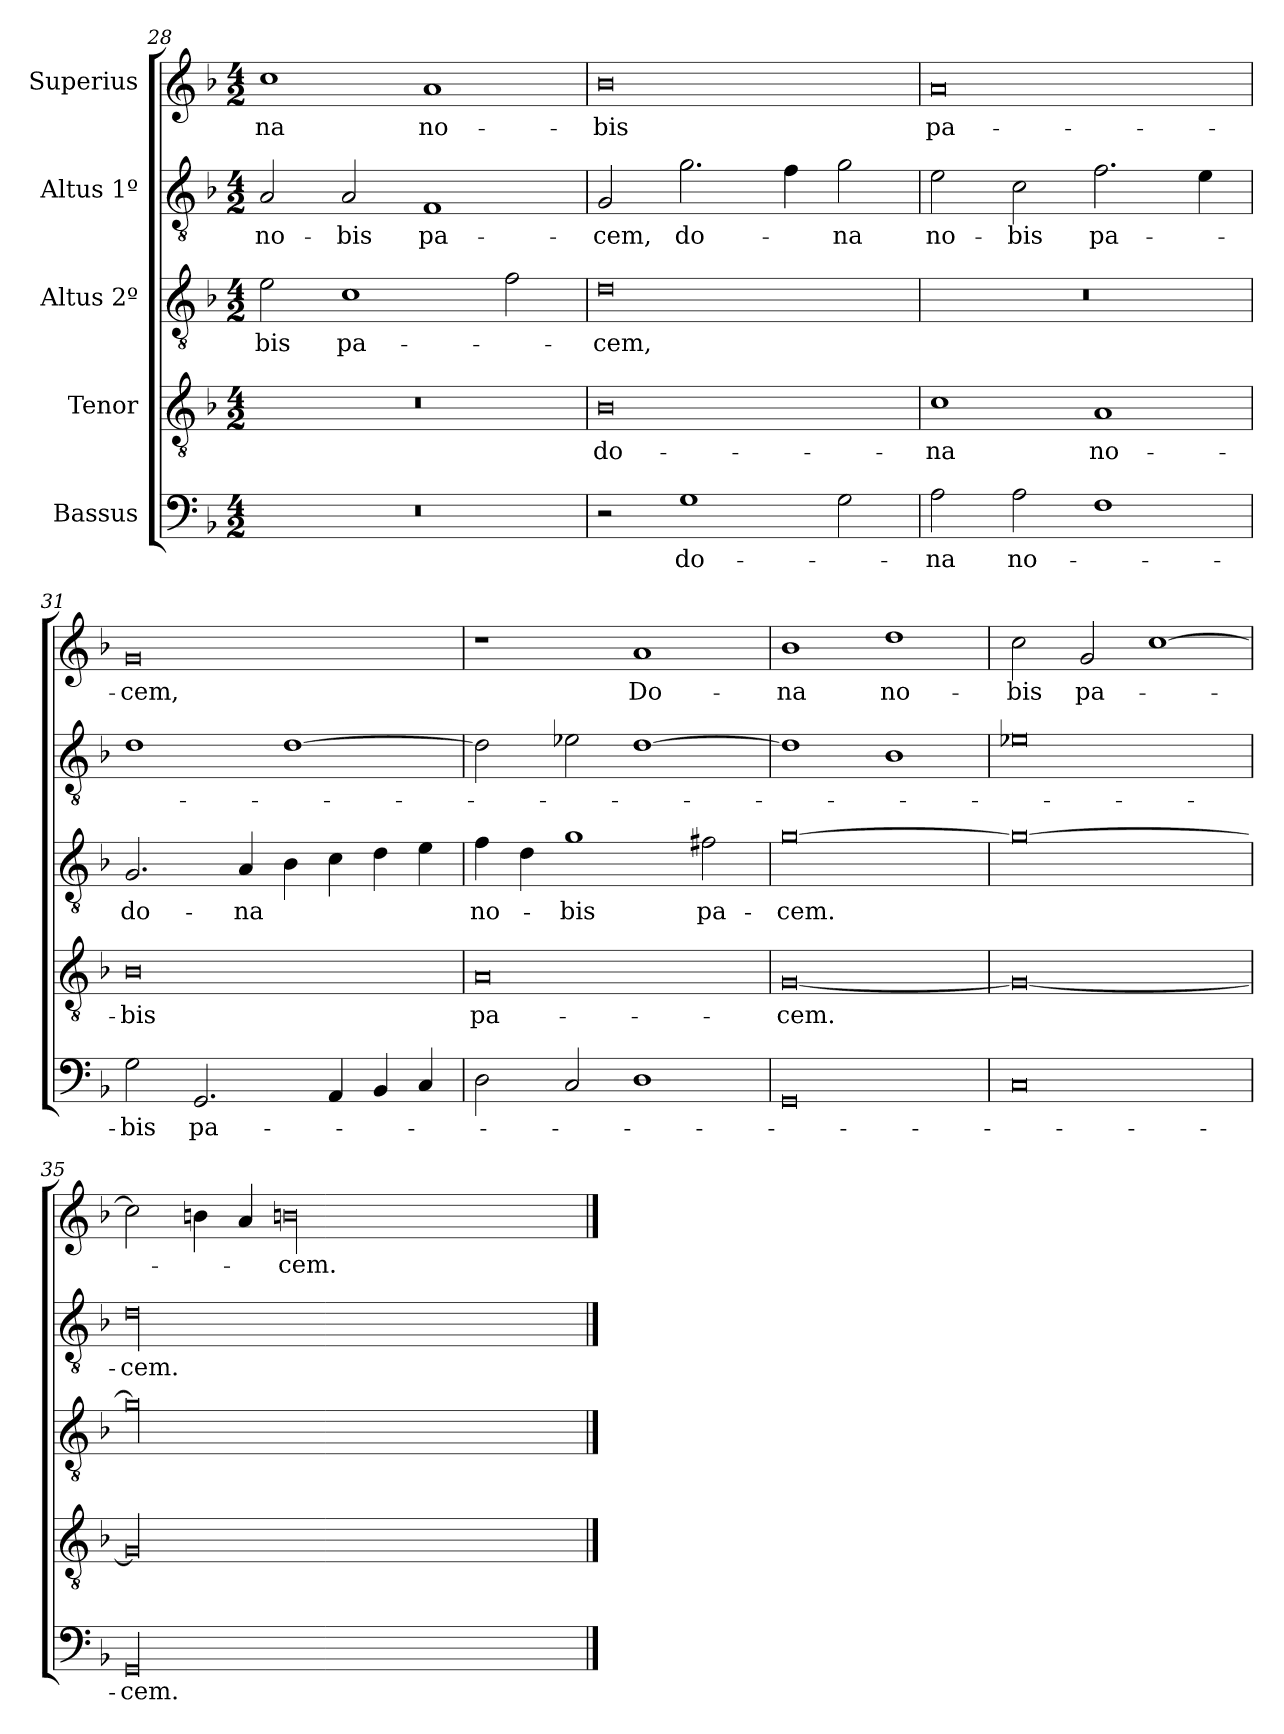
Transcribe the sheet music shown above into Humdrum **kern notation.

**kern	**text	**kern	**text	**kern	**text	**kern	**text	**kern	**text
*part5	*part5	*part4	*part4	*part3	*part3	*part2	*part2	*part1	*part1
*staff5	*staff5	*staff4	*staff4	*staff3	*staff3	*staff2	*staff2	*staff1	*staff1
*I"Bassus	*	*I"Tenor	*	*I"Altus 2º	*	*I"Altus 1º	*	*I"Superius	*
*clefF4	*	*clefGv2	*	*clefGv2	*	*clefGv2	*	*clefG2	*
*k[b-]	*	*k[b-]	*	*k[b-]	*	*k[b-]	*	*k[b-]	*
*M4/2	*	*M4/2	*	*M4/2	*	*M4/2	*	*M4/2	*
=28	=28	=28	=28	=28	=28	=28	=28	=28	=28
0r	.	0r	.	2e\	-bis	2A/	no-	1cc\	-na
.	.	.	.	1c\	pa-	2A/	-bis	.	.
.	.	.	.	.	.	1F/	pa-	1a/	no-
.	.	.	.	2f\	.	.	.	.	.
=29	=29	=29	=29	=29	=29	=29	=29	=29	=29
2r	.	0B-\	do-	0d\	-cem,	2G/	-cem,	0b-\	-bis
1G\	do-	.	.	.	.	2.g\	do-	.	.
.	.	.	.	.	.	4f\	.	.	.
2G\	.	.	.	.	.	2g\	-na	.	.
=30	=30	=30	=30	=30	=30	=30	=30	=30	=30
2A\	-na	1c\	-na	0r	.	2e\	no-	0a/	pa-
2A\	no-	.	.	.	.	2c\	-bis	.	.
1F\	.	1A/	no-	.	.	2.f\	pa-	.	.
.	.	.	.	.	.	4e\	.	.	.
=31	=31	=31	=31	=31	=31	=31	=31	=31	=31
2G\	-bis	0B-\	-bis	2.G/	do-	1d\	.	0g/	-cem,
2.GG/	pa-	.	.	.	.	.	.	.	.
.	.	.	.	4A/	-na	.	.	.	.
.	.	.	.	4B-\	.	[1d\	.	.	.
4AA/	.	.	.	4c\	.	.	.	.	.
4BB-/	.	.	.	4d\	.	.	.	.	.
4C/	.	.	.	4e\	.	.	.	.	.
=32	=32	=32	=32	=32	=32	=32	=32	=32	=32
2D\	.	0A/	pa-	4f\	no-	2d\]	.	1r	.
.	.	.	.	4d\	.	.	.	.	.
2C/	.	.	.	1g\	-bis	2e-X\	.	.	.
1D\	.	.	.	.	.	[1d\	.	1a/	Do-
.	.	.	.	2f#X\	pa-	.	.	.	.
=33	=33	=33	=33	=33	=33	=33	=33	=33	=33
0GG/	.	[0G/	-cem.	[0g\	-cem.	1d\]	.	1b-\	-na
.	.	.	.	.	.	1B-\	.	1dd\	no-
=34	=34	=34	=34	=34	=34	=34	=34	=34	=34
0C/	.	0G/_	.	0g\_	.	0e-X\	.	2cc\	-bis
.	.	.	.	.	.	.	.	2g/	pa-
.	.	.	.	.	.	.	.	[1cc\	.
=35	=35	=35	=35	=35	=35	=35	=35	=35	=35
00GG/	-cem.	00G/]	.	00g\]	.	00d\	-cem.	2cc\]	.
.	.	.	.	.	.	.	.	4b\	.
.	.	.	.	.	.	.	.	4a/	.
.	.	.	.	.	.	.	.	00bn\	-cem.
1ryy	.	1ryy	.	1ryy	.	1ryy	.	.	.
==	==	==	==	==	==	==	==	==	==
*-	*-	*-	*-	*-	*-	*-	*-	*-	*-
